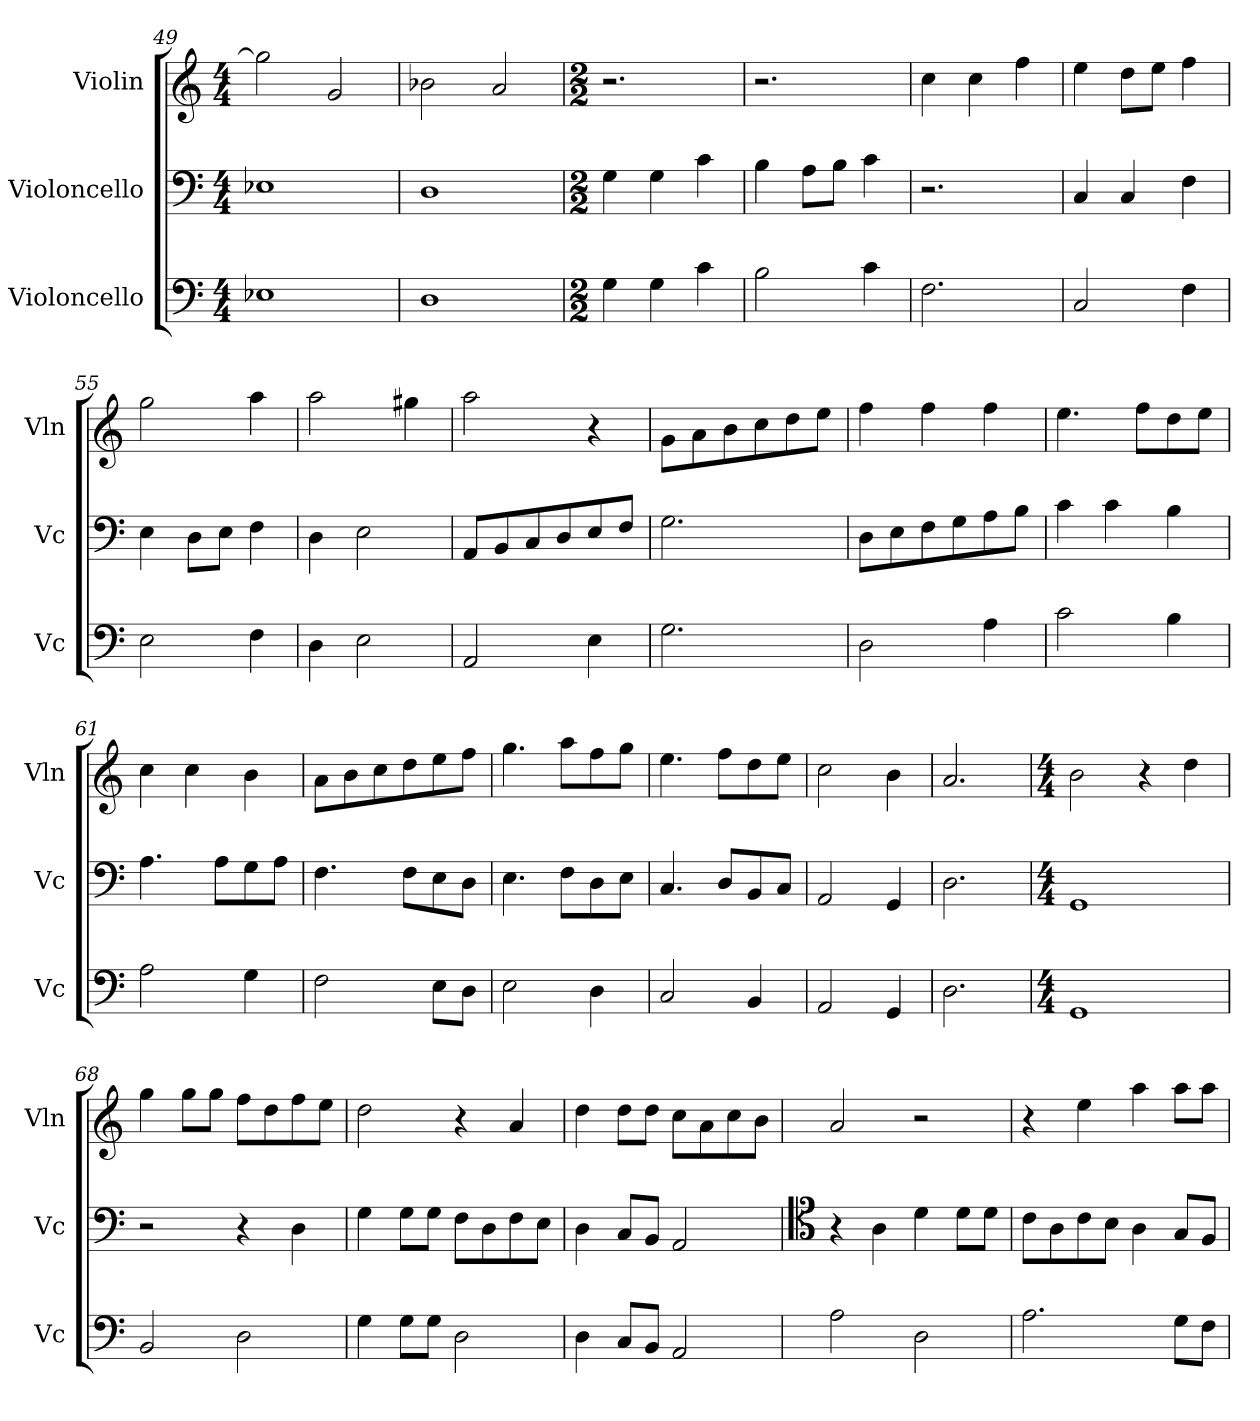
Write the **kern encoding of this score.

**kern	**kern	**kern
*part3	*part2	*part1
*staff3	*staff2	*staff1
*I"Violoncello	*I"Violoncello	*I"Violin
*I'Vc	*I'Vc	*I'Vln
*clefF4	*clefF4	*clefG2
*k[]	*k[]	*k[]
*M4/4	*M4/4	*M4/4
=49	=49	=49
1E-X	1E-X	2gg\]
.	.	2g/
=50	=50	=50
1D	1D	2b-X\
.	.	2a/
=51	=51	=51
*M2/2	*M2/2	*M2/2
4G\	4G\	2.r
4G\	4G\	.
4c\	4c\	.
=52	=52	=52
2B\	4B\	2.r
.	8A\L	.
.	8B\J	.
4c\	4c\	.
=53	=53	=53
2.F\	2.r	4cc\
.	.	4cc\
.	.	4ff\
=54	=54	=54
2C/	4C/	4ee\
.	4C/	8dd\L
.	.	8ee\J
4F\	4F\	4ff\
=55	=55	=55
2E\	4E\	2gg\
.	8D\L	.
.	8E\J	.
4F\	4F\	4aa\
=56	=56	=56
4D\	4D\	2aa\
2E\	2E\	.
.	.	4gg#X\
=57	=57	=57
2AA/	8AA/L	2aa\
.	8BB/	.
.	8C/	.
.	8D/	.
4E\	8E/	4r
.	8F/J	.
=58	=58	=58
2.G\	2.G\	8g\L
.	.	8a\
.	.	8b\
.	.	8cc\
.	.	8dd\
.	.	8ee\J
=59	=59	=59
2D\	8D\L	4ff\
.	8E\	.
.	8F\	4ff\
.	8G\	.
4A\	8A\	4ff\
.	8B\J	.
=60	=60	=60
2c\	4c\	4.ee\
.	4c\	.
.	.	8ff\L
4B\	4B\	8dd\
.	.	8ee\J
=61	=61	=61
2A\	4.A\	4cc\
.	.	4cc\
.	8A\L	.
4G\	8G\	4b\
.	8A\J	.
=62	=62	=62
2F\	4.F\	8a\L
.	.	8b\
.	.	8cc\
.	8F\L	8dd\
8E\L	8E\	8ee\
8D\J	8D\J	8ff\J
=63	=63	=63
2E\	4.E\	4.gg\
.	8F\L	8aa\L
4D\	8D\	8ff\
.	8E\J	8gg\J
=64	=64	=64
2C/	4.C/	4.ee\
.	8D/L	8ff\L
4BB/	8BB/	8dd\
.	8C/J	8ee\J
=65	=65	=65
2AA/	2AA/	2cc\
4GG/	4GG/	4b\
=66	=66	=66
2.D\	2.D\	2.a/
=67	=67	=67
*M4/4	*M4/4	*M4/4
1GG	1GG	2b\
.	.	4r
.	.	4dd\
=68	=68	=68
2BB/	2r	4gg\
.	.	8gg\L
.	.	8gg\J
2D\	4r	8ff\L
.	.	8dd\
.	4D\	8ff\
.	.	8ee\J
=69	=69	=69
4G\	4G\	2dd\
8G\L	8G\L	.
8G\J	8G\J	.
2D\	8F\L	4r
.	8D\	.
.	8F\	4a/
.	8E\J	.
=70	=70	=70
4D\	4D\	4dd\
8C/L	8C/L	8dd\L
8BB/J	8BB/J	8dd\J
2AA/	2AA/	8cc\L
.	.	8a\
.	.	8cc\
.	.	8b\J
=71	=71	=71
*	*clefC4	*
2A\	4r	2a/
.	4A\	.
2D\	4d\	2r
.	8d\L	.
.	8d\J	.
=72	=72	=72
2.A\	8c\L	4r
.	8A\	.
.	8c\	4ee\
.	8B\J	.
.	4A\	4aa\
8G\L	8G/L	8aa\L
8F\J	8F/J	8aa\J
=	=	=
*-	*-	*-
